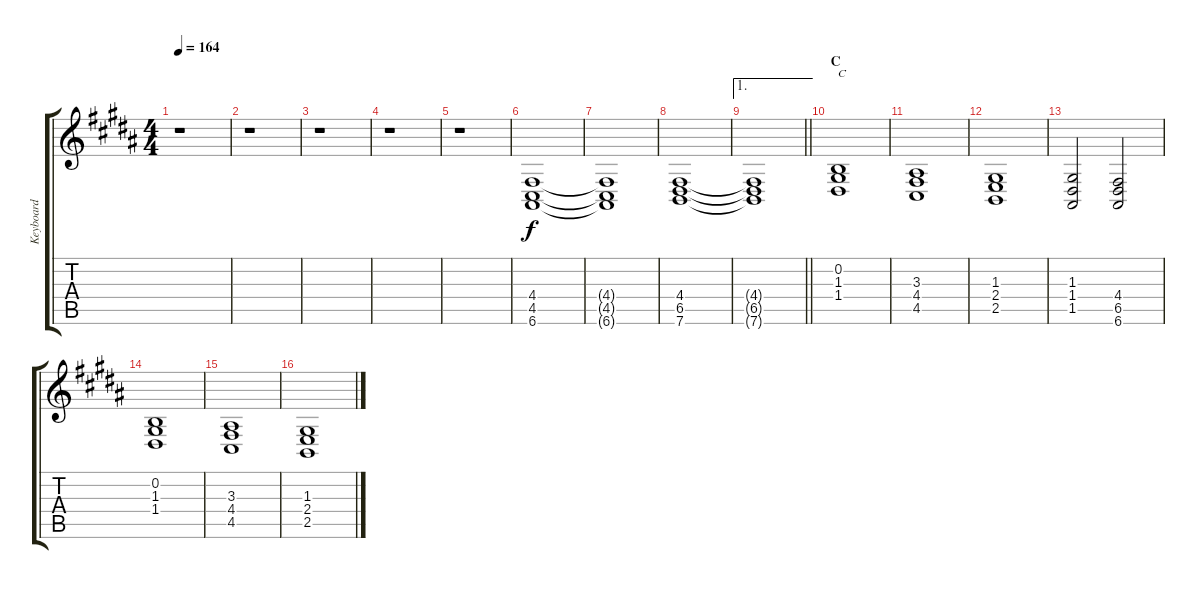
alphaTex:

\track ("Keyboard" "Keyboard") {instrument churchorgan}
\staff {score tabs}
\tuning (E4 B3 G3 D3 A2 E2) {hide}
\ts (4 4)
\tempo 164
\clef g2
\ks b
r.1{dy f} |
r.1 |
r.1 |
r.1 |
r.1 |
(4.4 4.5 6.6).1 |
(4.4{t} 4.5{t} 6.6{t}).1 |
(4.4 6.5 7.6).1 |
\ae 1
\barLineRight lightlight
(4.4{t} 6.5{t} 7.6{t}).1 |
\section ("" "C")
(0.2 1.3 1.4).1{txt "C"} |
(3.3 4.4 4.5).1 |
(1.3 2.4 2.5).1 |
(1.3 1.4 1.5).2 (4.4 6.5 6.6).2 |
(0.2 1.3 1.4).1 |
(3.3 4.4 4.5).1 |
(1.3 2.4 2.5).1
